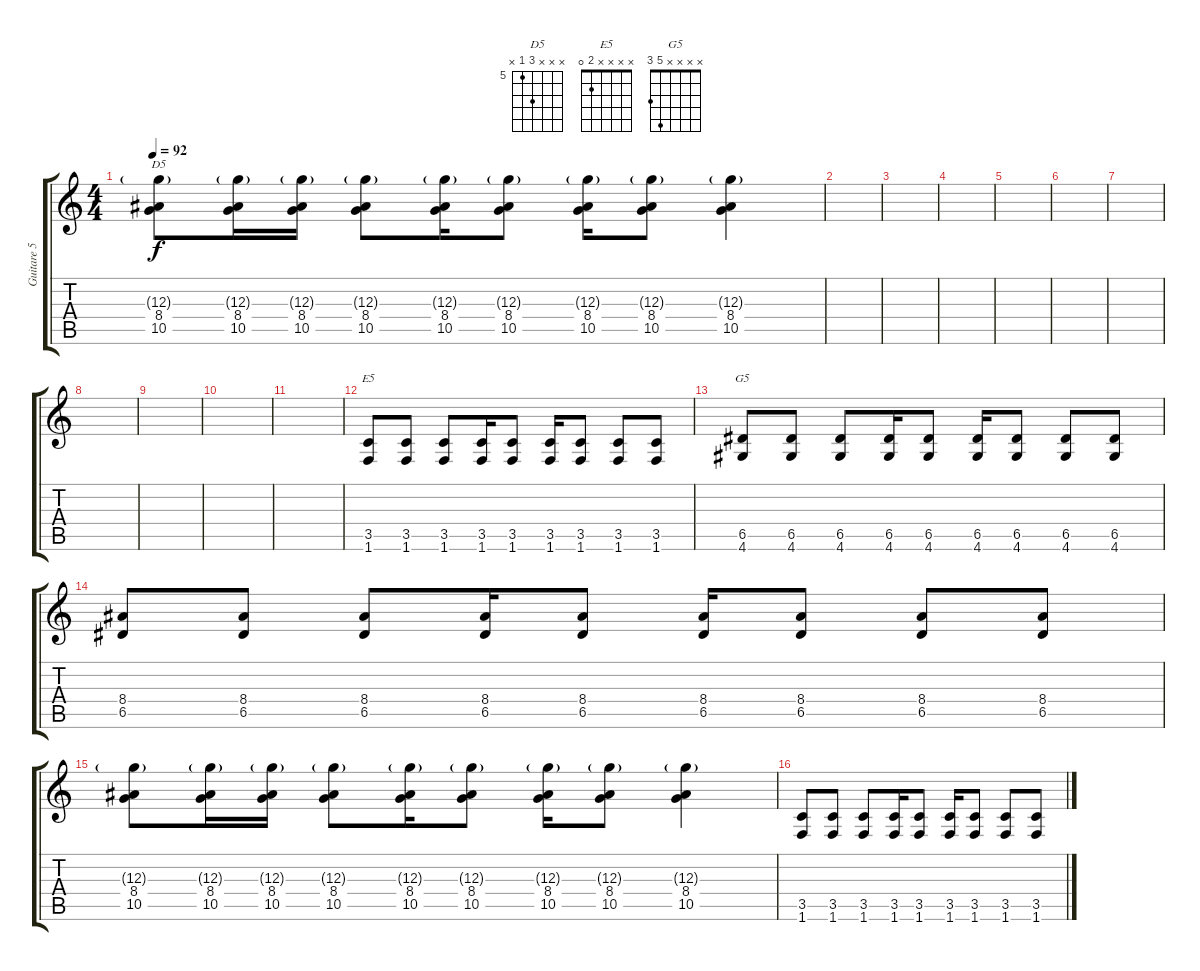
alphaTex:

\track ("Guitare 5" "Guitare 5") {instrument distortionguitar}
\staff {score tabs}
\tuning (E4 B3 G3 D3 A2 E2) {hide}
\chord ("D5" x x x 7 5 x) {firstfret 5}
\chord ("E5" x x x x 2 0)
\chord ("G5" x x x x 5 3)
\ts (4 4)
\tempo 92
\clef g2
\ks c
(12.3{g} 8.4 10.5).8{ch "D5" dy f} (12.3{g} 8.4 10.5).16 (12.3{g} 8.4 10.5).16 (12.3{g} 8.4 10.5).8 (12.3{g} 8.4 10.5).16 (12.3{g} 8.4 10.5).8 (12.3{g} 8.4 10.5).16 (12.3{g} 8.4 10.5).8 (12.3{g} 8.4 10.5).4 |
|
|
|
|
|
|
|
|
|
|
(3.5 1.6).8{ch "E5"} (3.5 1.6).8 (3.5 1.6).8 (3.5 1.6).16 (3.5 1.6).8 (3.5 1.6).16 (3.5 1.6).8 (3.5 1.6).8 (3.5 1.6).8 |
(6.5 4.6).8{ch "G5"} (6.5 4.6).8 (6.5 4.6).8 (6.5 4.6).16 (6.5 4.6).8 (6.5 4.6).16 (6.5 4.6).8 (6.5 4.6).8 (6.5 4.6).8 |
(8.4 6.5).8 (8.4 6.5).8 (8.4 6.5).8 (8.4 6.5).16 (8.4 6.5).8 (8.4 6.5).16 (8.4 6.5).8 (8.4 6.5).8 (8.4 6.5).8 |
(12.3{g} 8.4 10.5).8 (12.3{g} 8.4 10.5).16 (12.3{g} 8.4 10.5).16 (12.3{g} 8.4 10.5).8 (12.3{g} 8.4 10.5).16 (12.3{g} 8.4 10.5).8 (12.3{g} 8.4 10.5).16 (12.3{g} 8.4 10.5).8 (12.3{g} 8.4 10.5).4 |
(3.5 1.6).8 (3.5 1.6).8 (3.5 1.6).8 (3.5 1.6).16 (3.5 1.6).8 (3.5 1.6).16 (3.5 1.6).8 (3.5 1.6).8 (3.5 1.6).8
